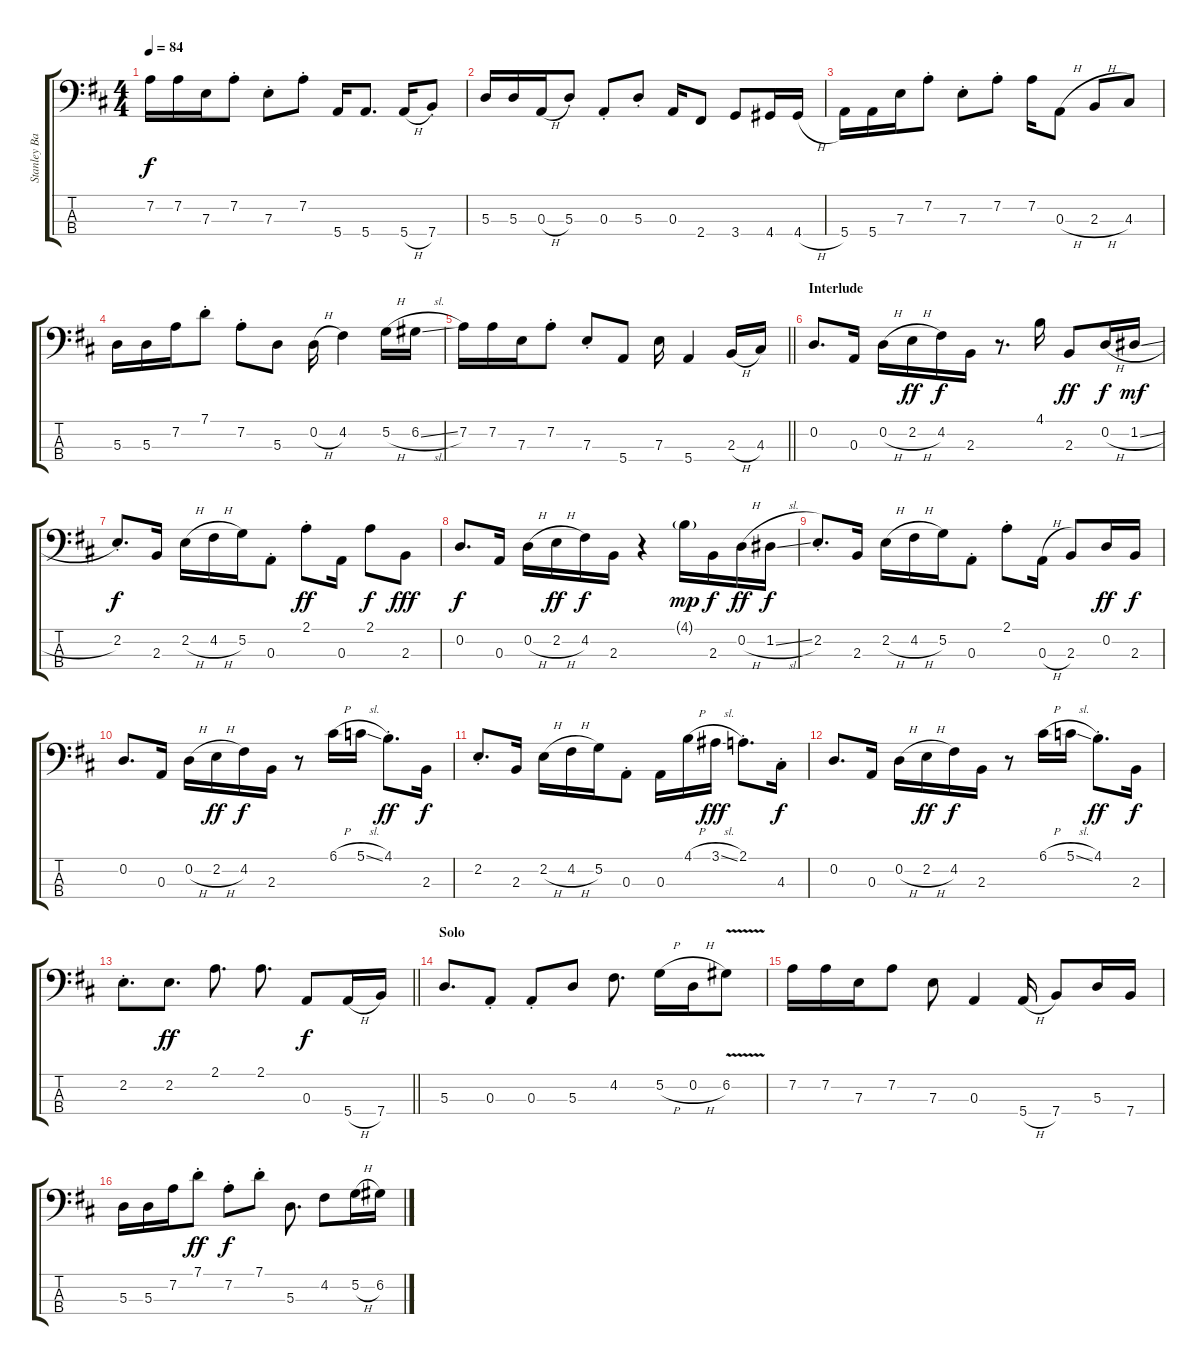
\track ("Stanley Banks" "Stanley Ba") {instrument electricbassfinger}
\staff {score tabs}
\tuning (G2 D2 A1 E1) {hide}
\ts (4 4)
\tempo 84
\clef f4
\ks d
7.2.16{dy f} 7.2.16 7.3.16 7.2{st}.8 7.3{st}.8 7.2{st}.8 5.4.16 5.4.8{d} 5.4{h}.16 7.4{st}.8 |
5.3.16 5.3.16 0.3{h}.16 5.3{st}.8 0.3{st}.8 5.3{st}.8 0.3.16 2.4.8 3.4.8 4.4.16 4.4{h}.16 |
5.4.16 5.4.16 7.3.16 7.2{st}.8 7.3{st}.8 7.2{st}.8 7.2.16 0.3{h}.8 2.3{h}.8 4.3.8 |
5.3.16 5.3.16 7.2.16 7.1{st}.8 7.2{st}.8 5.3.8 0.2{h}.16 4.2.4 5.2{h}.16 6.2{sl}.16 |
\barLineRight lightlight
7.2.16 7.2.16 7.3.16 7.2{st}.8 7.3{st}.8 5.4.8 7.3.16 5.4.4 2.3{h}.16 4.3.16 |
\section ("" "Interlude")
0.2.8{d} 0.3.16 0.2{h}.16 2.2{h}.16{dy ff} 4.2.16{dy f} 2.3.16 r.8{d} 4.1.16 2.3.8{dy ff} 0.2{h}.16{dy f} 1.2{sl}.16{dy mf} |
2.2{st}.8{d dy f} 2.3.16 2.2{h}.16 4.2{h}.16 5.2.16 0.3{st}.8 2.1{st}.8{dy ff} 0.3.16 2.1.8{dy f} 2.3.8{dy fff} |
0.2.8{d dy f} 0.3.16 0.2{h}.16 2.2{h}.16{dy ff} 4.2.16{dy f} 2.3.16 r.4 4.1{g}.16{dy mp} 2.3.16{dy f} 0.2{h}.16{dy ff} 1.2{sl}.16{dy f} |
2.2{st}.8{d} 2.3.16 2.2{h}.16 4.2{h}.16 5.2.16 0.3{st}.8 2.1{st}.8 0.3{h}.16 2.3.8 0.2.16{dy ff} 2.3.16{dy f} |
0.2.8{d} 0.3.16 0.2{h}.16 2.2{h}.16{dy ff} 4.2.16{dy f} 2.3.16 r.8 6.1{h}.16 5.1{sl}.16 4.1{st}.8{d dy ff} 2.3.16{dy f} |
2.2{st}.8{d} 2.3.16 2.2{h}.16 4.2{h}.16 5.2.16 0.3{st}.8 0.3.16 4.1{h}.16 3.1{sl}.16{dy fff} 2.1{st}.8{d} 4.3{st}.16{dy f} |
0.2.8{d} 0.3.16 0.2{h}.16 2.2{h}.16{dy ff} 4.2.16{dy f} 2.3.16 r.8 6.1{h}.16 5.1{sl}.16 4.1{st}.8{d dy ff} 2.3.16{dy f} |
\barLineRight lightlight
2.2{st}.8{d} 2.2.8{d dy ff} 2.1.8{d} 2.1.8{d} 0.3.8{dy f} 5.4{h}.16 7.4.16 |
\section ("" "Solo")
5.3.8{d} 0.3{st}.8 0.3{st}.8 5.3.8 4.2.8{d} 5.2{h}.16 0.2{h}.16 6.2{v}.8 |
7.2.16 7.2.16 7.3.16 7.2.8 7.3.8 0.3.4 5.4{h}.16 7.4.8 5.3.16 7.4.16 |
5.3.16 5.3.16 7.2.16 7.1{st}.8{dy ff} 7.2{st}.8{dy f} 7.1{st}.8 5.3.8{d} 4.2.8 5.2{h}.16 6.2{sl}.16
